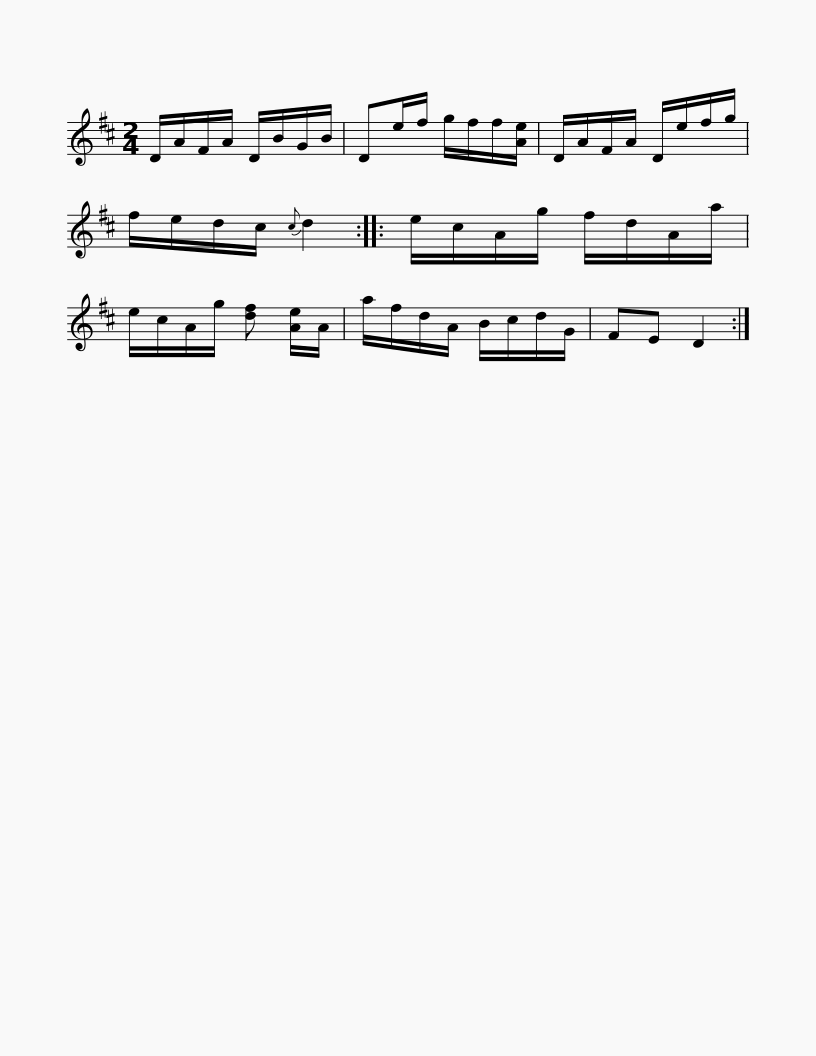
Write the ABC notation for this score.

X:1
L:1/8
M:2/4
I:linebreak $
K:D
V:1 treble
V:1
 D/A/F/A/ D/B/G/B/ | De/f/ g/f/f/[Ae]/ | D/A/F/A/ D/e/f/g/ | f/e/d/c/{c} d2 :: e/c/A/g/ f/d/A/a/ | %5
 e/c/A/g/ [df] [Ae]/A/ |$ a/f/d/A/ B/c/d/G/ | FE D2 :| %8
